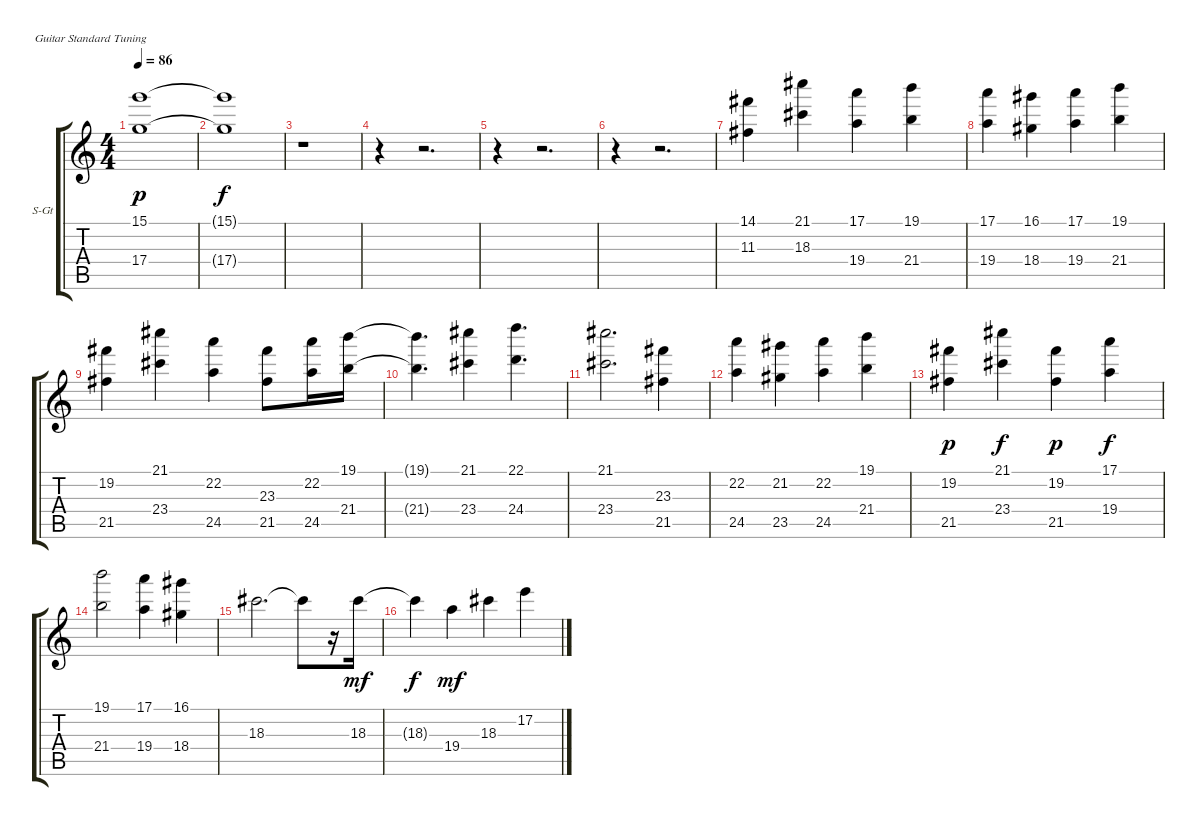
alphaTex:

\defaultSystemsLayout 4
\bracketExtendMode groupsimilarinstruments
\firstSystemTrackNameOrientation horizontal
\otherSystemsTrackNameOrientation horizontal
\track ("Strings" "S-Gt") {instrument acousticguitarsteel}
\staff {score tabs}
\tuning (E4 B3 G3 D3 A2 E2)
\ts (4 4)
\tempo 86
\clef g2
\scale
0.333333
\ks c
(15.1 17.4).1{dy p} |
\scale
0.333333 (15.1{t} 17.4{t}).1{dy f} |
\scale
0.333333 r.1 |
\scale
0.333333 r.4 r.2{d} |
\scale
0.333333 r.4 r.2{d} |
\scale
0.333333 r.4 r.2{d} |
\scale
0.333333 (14.1 11.3).4 (21.1 18.3).4 (17.1 19.4).4 (19.1 21.4).4 |
\scale
0.333333 (17.1 19.4).4 (16.1 18.4).4 (17.1 19.4).4 (19.1 21.4).4 |
\scale
0.333333 (19.2 21.5).4 (21.1 23.4).4 (22.2 24.5).4 (23.3 21.5).8 (22.2 24.5).16 (19.1 21.4).16 |
\scale
0.333333 (19.1{t} 21.4{t}).4{d} (21.1 23.4).4 (22.1 24.4).4{d} |
\scale
0.333333 (21.1 23.4).2{d} (23.3 21.5).4 |
\scale
0.333333 (22.2 24.5).4 (21.2 23.5).4 (22.2 24.5).4 (19.1 21.4).4 |
\scale
0.333333 (19.2 21.5).4{dy p} (21.1 23.4).4{dy f} (19.2 21.5).4{dy p} (17.1 19.4).4{dy f} |
\scale
0.333333 (19.1 21.4).2 (17.1 19.4).4 (16.1 18.4).4 |
\scale
0.333333 18.3.2{d} 18.3{t}.8 r.16 18.3.16{dy mf} |
\scale
0.333333 18.3{t}.4{dy f} 19.4.4{dy mf} 18.3.4 17.2.4
